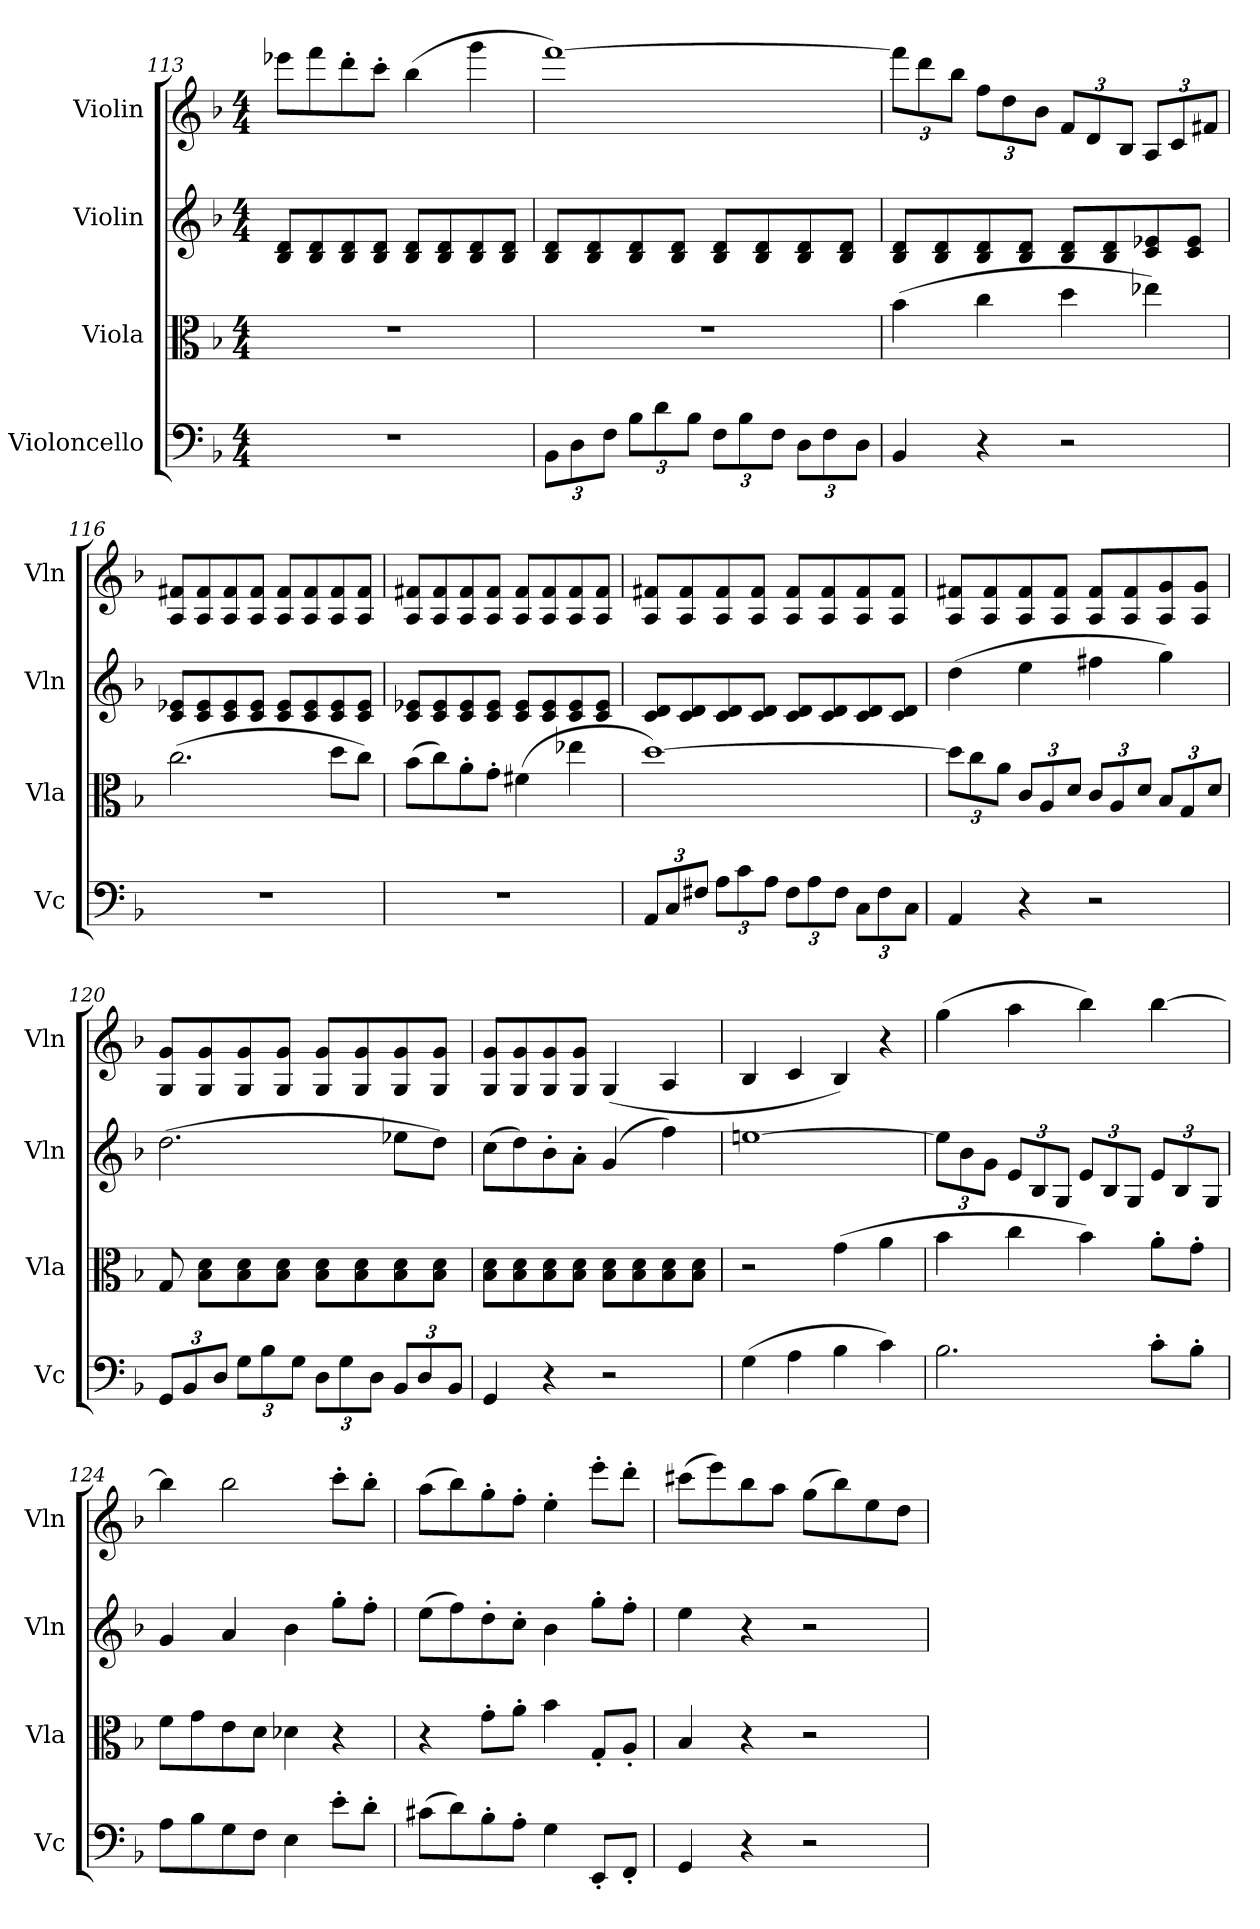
**kern	**kern	**kern	**kern
*part4	*part3	*part2	*part1
*staff4	*staff3	*staff2	*staff1
*I"Violoncello	*I"Viola	*I"Violin	*I"Violin
*I'Vc	*I'Vla	*I'Vln	*I'Vln
*clefF4	*clefC3	*clefG2	*clefG2
*k[b-]	*k[b-]	*k[b-]	*k[b-]
*F:	*F:	*F:	*F:
*M4/4	*M4/4	*M4/4	*M4/4
=113	=113	=113	=113
1r	1r	8B-/ 8d/L	8eee-X\L
.	.	8B-/ 8d/	8fff\
.	.	8B-/ 8d/	8ddd'\
.	.	8B-/ 8d/J	8ccc'\J
.	.	8B-/ 8d/L	(4bb-\
.	.	8B-/ 8d/	.
.	.	8B-/ 8d/	4ggg\
.	.	8B-/ 8d/J	.
=114	=114	=114	=114
12BB-\L	1r	8B-/ 8d/L	[1fff)
12D\	.	.	.
.	.	8B-/ 8d/	.
12F\J	.	.	.
12B-\L	.	8B-/ 8d/	.
12d\	.	.	.
.	.	8B-/ 8d/J	.
12B-\J	.	.	.
12F\L	.	8B-/ 8d/L	.
12B-\	.	.	.
.	.	8B-/ 8d/	.
12F\J	.	.	.
12D\L	.	8B-/ 8d/	.
12F\	.	.	.
.	.	8B-/ 8d/J	.
12D\J	.	.	.
=115	=115	=115	=115
4BB-/	(4b-\	8B-/ 8d/L	12fff\L]
.	.	.	12ddd\
.	.	8B-/ 8d/	.
.	.	.	12bb-\J
4r	4cc\	8B-/ 8d/	12ff\L
.	.	.	12dd\
.	.	8B-/ 8d/J	.
.	.	.	12b-\J
2r	4dd\	8B-/ 8d/L	12f/L
.	.	.	12d/
.	.	8B-/ 8d/	.
.	.	.	12B-/J
.	4ee-X\)	8c/ 8e-X/	12A/L
.	.	.	12c/
.	.	8c/ 8e-/J	.
.	.	.	12f#X/J
=116	=116	=116	=116
1r	(2.cc\	8c/ 8e-X/L	8A/ 8f#X/L
.	.	8c/ 8e-/	8A/ 8f#/
.	.	8c/ 8e-/	8A/ 8f#/
.	.	8c/ 8e-/J	8A/ 8f#/J
.	.	8c/ 8e-/L	8A/ 8f#/L
.	.	8c/ 8e-/	8A/ 8f#/
.	8dd\L	8c/ 8e-/	8A/ 8f#/
.	8cc\J)	8c/ 8e-/J	8A/ 8f#/J
=117	=117	=117	=117
1r	(8b-\L	8c/ 8e-X/L	8A/ 8f#X/L
.	8cc\)	8c/ 8e-/	8A/ 8f#/
.	8a'\	8c/ 8e-/	8A/ 8f#/
.	8g'\J	8c/ 8e-/J	8A/ 8f#/J
.	(4f#X\	8c/ 8e-/L	8A/ 8f#/L
.	.	8c/ 8e-/	8A/ 8f#/
.	4ee-X\	8c/ 8e-/	8A/ 8f#/
.	.	8c/ 8e-/J	8A/ 8f#/J
=118	=118	=118	=118
12AA/L	[1dd)	8c/ 8d/L	8A/ 8f#X/L
12C/	.	.	.
.	.	8c/ 8d/	8A/ 8f#/
12F#X/J	.	.	.
12A\L	.	8c/ 8d/	8A/ 8f#/
12c\	.	.	.
.	.	8c/ 8d/J	8A/ 8f#/J
12A\J	.	.	.
12F#\L	.	8c/ 8d/L	8A/ 8f#/L
12A\	.	.	.
.	.	8c/ 8d/	8A/ 8f#/
12F#\J	.	.	.
12C\L	.	8c/ 8d/	8A/ 8f#/
12F#\	.	.	.
.	.	8c/ 8d/J	8A/ 8f#/J
12C\J	.	.	.
=119	=119	=119	=119
4AA/	12dd\L]	(4dd\	8A/ 8f#X/L
.	12cc\	.	.
.	.	.	8A/ 8f#/
.	12a\J	.	.
4r	12c/L	4ee\	8A/ 8f#/
.	12A/	.	.
.	.	.	8A/ 8f#/J
.	12d/J	.	.
2r	12c/L	4ff#X\	8A/ 8f#/L
.	12A/	.	.
.	.	.	8A/ 8f#/
.	12d/J	.	.
.	12B-/L	4gg\)	8A/ 8g/
.	12G/	.	.
.	.	.	8A/ 8g/J
.	12d/J	.	.
=120	=120	=120	=120
12GG/L	8G/	(2.dd\	8G/ 8g/L
12BB-/	.	.	.
.	8B-\ 8d\L	.	8G/ 8g/
12D/J	.	.	.
12G\L	8B-\ 8d\	.	8G/ 8g/
12B-\	.	.	.
.	8B-\ 8d\J	.	8G/ 8g/J
12G\J	.	.	.
12D\L	8B-\ 8d\L	.	8G/ 8g/L
12G\	.	.	.
.	8B-\ 8d\	.	8G/ 8g/
12D\J	.	.	.
12BB-/L	8B-\ 8d\	8ee-X\L	8G/ 8g/
12D/	.	.	.
.	8B-\ 8d\J	8dd\J)	8G/ 8g/J
12BB-/J	.	.	.
=121	=121	=121	=121
4GG/	8B-\ 8d\L	(8cc\L	8G/ 8g/L
.	8B-\ 8d\	8dd\)	8G/ 8g/
4r	8B-\ 8d\	8b-'\	8G/ 8g/
.	8B-\ 8d\J	8a'\J	8G/ 8g/J
2r	8B-\ 8d\L	(4g/	(4G/
.	8B-\ 8d\	.	.
.	8B-\ 8d\	4ff\)	4A/
.	8B-\ 8d\J	.	.
=122	=122	=122	=122
(4G\	2r	[1een	4B-/
4A\	.	.	4c/
4B-\	(4g\	.	4B-/)
4c\)	4a\	.	4r
=123	=123	=123	=123
2.B-\	4b-\	12ee\L]	(4gg\
.	.	12b-\	.
.	.	12g\J	.
.	4cc\	12e/L	4aa\
.	.	12B-/	.
.	.	12G/J	.
.	4b-\)	12e/L	4bb-\)
.	.	12B-/	.
.	.	12G/J	.
8c'\L	8a'\L	12e/L	[4bb-\
.	.	12B-/	.
8B-'\J	8g'\J	.	.
.	.	12G/J	.
=124	=124	=124	=124
8A\L	8f\L	4g/	4bb-\]
8B-\	8g\	.	.
8G\	8e\	4a/	2bb-\
8F\J	8d\J	.	.
4E\	4d-X\	4b-\	.
8e'\L	4r	8gg'\L	8ccc'\L
8d'\J	.	8ff'\J	8bb-'\J
=125	=125	=125	=125
(8c#X\L	4r	(8ee\L	(8aa\L
8d\)	.	8ff\)	8bb-\)
8B-'\	8g'\L	8dd'\	8gg'\
8A'\J	8a'\J	8cc'\J	8ff'\J
4G\	4b-\	4b-\	4ee'\
8EE'/L	8G'/L	8gg'\L	8eee'\L
8FF'/J	8A'/J	8ff'\J	8ddd'\J
=126	=126	=126	=126
4GG/	4B-/	4ee\	(8ccc#X\L
.	.	.	8eee\)
4r	4r	4r	8bb-\
.	.	.	8aa\J
2r	2r	2r	(8gg\L
.	.	.	8bb-\)
.	.	.	8ee\
.	.	.	8dd\J
=	=	=	=
*-	*-	*-	*-
